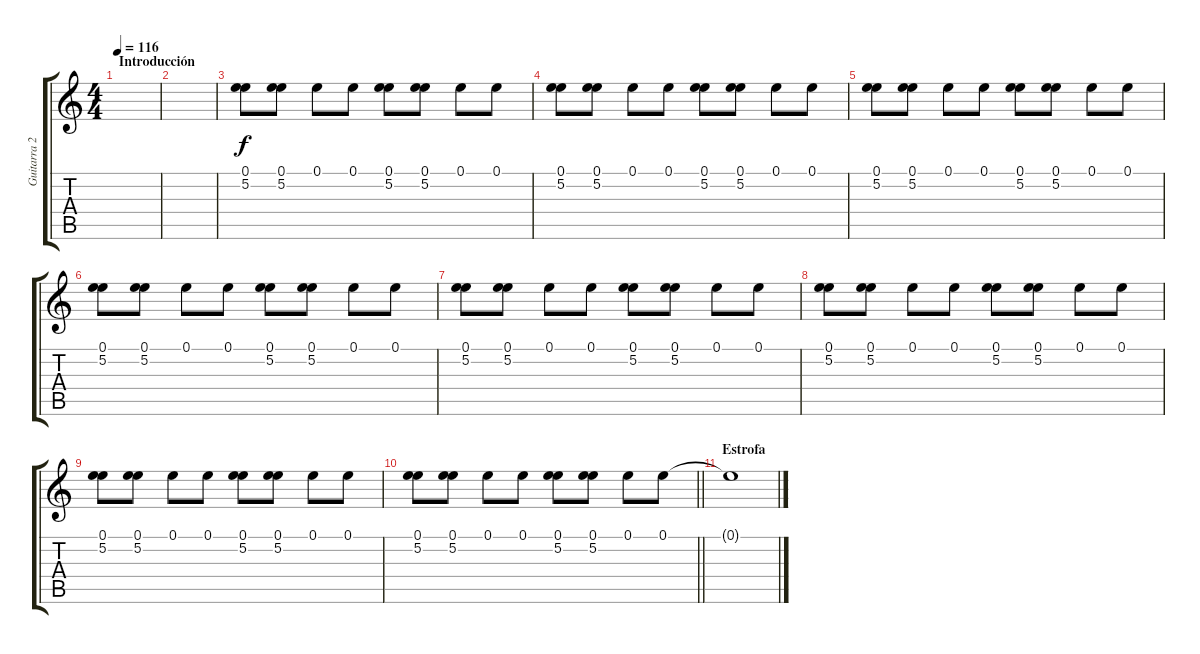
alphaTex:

\track ("Guitarra 2" "Guitarra 2") {instrument acousticguitarsteel}
\staff {score tabs}
\tuning (E4 B3 G3 D3 A2 E2) {hide}
\ts (4 4)
\section ("" "Introducción")
\tempo 116
\clef g2
\ks c
|
|
(0.1 5.2).8 (0.1 5.2).8 0.1.8 0.1.8 (0.1 5.2).8 (0.1 5.2).8 0.1.8 0.1.8 |
(0.1 5.2).8 (0.1 5.2).8 0.1.8 0.1.8 (0.1 5.2).8 (0.1 5.2).8 0.1.8 0.1.8 |
(0.1 5.2).8 (0.1 5.2).8 0.1.8 0.1.8 (0.1 5.2).8 (0.1 5.2).8 0.1.8 0.1.8 |
(0.1 5.2).8 (0.1 5.2).8 0.1.8 0.1.8 (0.1 5.2).8 (0.1 5.2).8 0.1.8 0.1.8 |
(0.1 5.2).8 (0.1 5.2).8 0.1.8 0.1.8 (0.1 5.2).8 (0.1 5.2).8 0.1.8 0.1.8 |
(0.1 5.2).8 (0.1 5.2).8 0.1.8 0.1.8 (0.1 5.2).8 (0.1 5.2).8 0.1.8 0.1.8 |
(0.1 5.2).8 (0.1 5.2).8 0.1.8 0.1.8 (0.1 5.2).8 (0.1 5.2).8 0.1.8 0.1.8 |
\barLineRight lightlight
(0.1 5.2).8 (0.1 5.2).8 0.1.8 0.1.8 (0.1 5.2).8 (0.1 5.2).8 0.1.8 0.1.8 |
\section ("" "Estrofa")
0.1{t}.1
